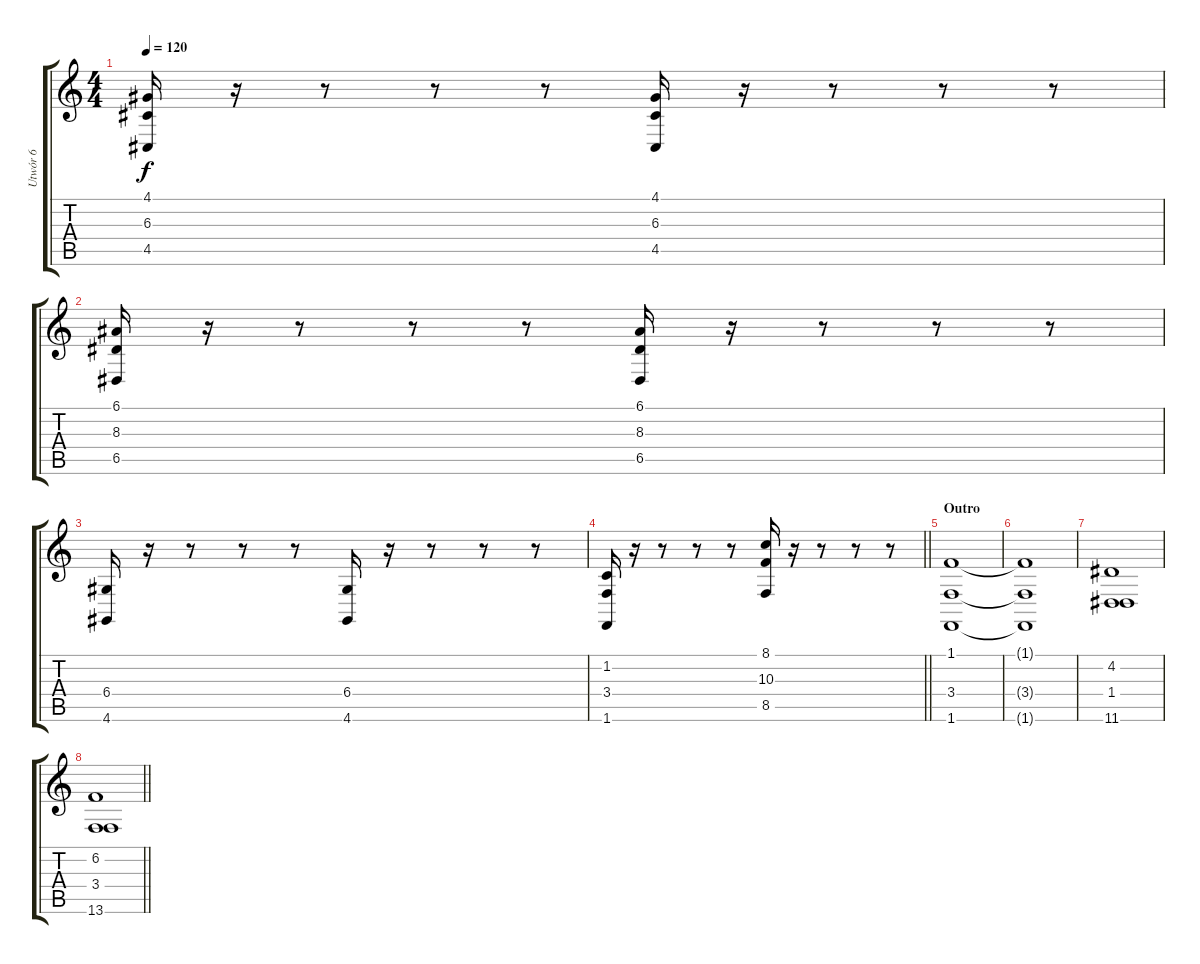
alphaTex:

\track ("Utwór 6" "Utwór 6") {instrument tremolostrings}
\staff {score tabs}
\tuning (E4 B3 G3 D3 A2 E2) {hide}
\ts (4 4)
\tempo 120
\clef g2
\ks c
(4.1 6.3 4.5).16{dy f} r.16 r.8 r.8 r.8 (4.1 6.3 4.5).16 r.16 r.8 r.8 r.8 |
(6.1 8.3 6.5).16 r.16 r.8 r.8 r.8 (6.1 8.3 6.5).16 r.16 r.8 r.8 r.8 |
(6.4 4.6).16 r.16 r.8 r.8 r.8 (6.4 4.6).16 r.16 r.8 r.8 r.8 |
\barLineRight lightlight
(1.2 3.4 1.6).16 r.16 r.8 r.8 r.8 (8.1 10.3 8.5).16 r.16 r.8 r.8 r.8 |
\section ("" "Outro")
(1.1 3.4 1.6).1 |
(1.1{t} 3.4{t} 1.6{t}).1 |
(4.2 1.4 11.6).1 |
\barLineRight lightlight
(6.2 3.4 13.6).1
